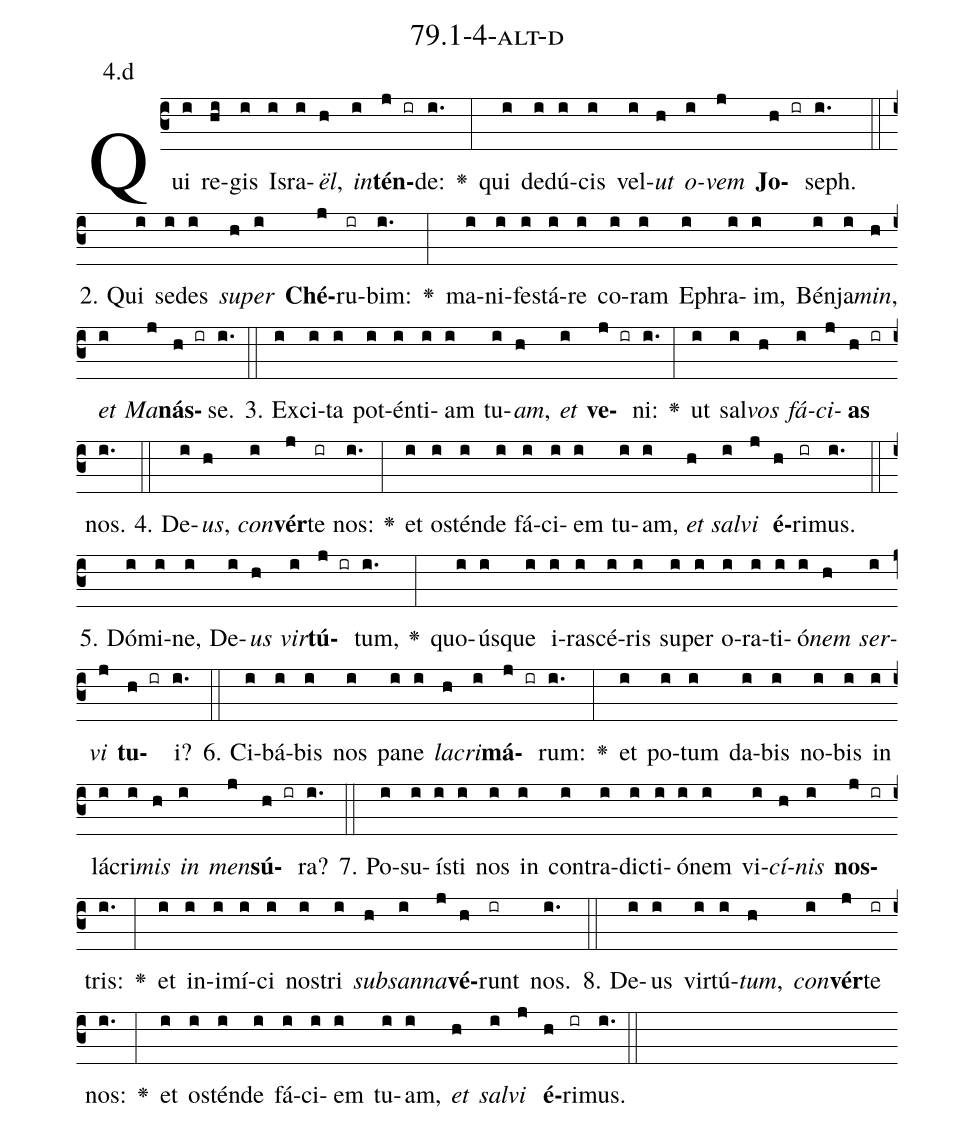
name: 79.1-4-alt-d;
annotation: 4.d;
%%
(c3)Qui(i) re(hi)gis(i) Is(i)ra(i)<i>ël</i>,(h) <i>in</i>(i)<b>tén</b>(j ir)de:(i.) <v>\greheightstar</v>(:) qui(i) de(i)dú(i)cis(i) vel(i)<i>ut</i>(h) <i>o</i>(i)<i>vem</i>(j) <b>Jo</b>(h ir)seph.(i.) (::)
2. Qui(i) se(i)des(i) <i>su</i>(h)<i>per</i>(i) <b>Ché</b>(j)ru(ir)bim:(i.) <v>\greheightstar</v>(:) ma(i)ni(i)fes(i)tá(i)re(i) co(i)ram(i) E(i)phra(i)im,(i) Bén(i)ja(i)<i>min</i>,(h) <i>et</i>(i) <i>Ma</i>(j)<b>nás</b>(h ir)se.(i.) (::)
3. Ex(i)ci(i)ta(i) pot(i)én(i)ti(i)am(i) tu(i)<i>am</i>,(h) <i>et</i>(i) <b>ve</b>(j ir)ni:(i.) <v>\greheightstar</v>(:) ut(i) sal(i)<i>vos</i>(h) <i>fá</i>(i)<i>ci</i>(j)<b>as</b>(h ir) nos.(i.) (::)
4. De(i)<i>us</i>,(h) <i>con</i>(i)<b>vér</b>(j)te(ir) nos:(i.) <v>\greheightstar</v>(:) et(i) os(i)tén(i)de(i) fá(i)ci(i)em(i) tu(i)am,(i) <i>et</i>(h) <i>sal</i>(i)<i>vi</i>(j) <b>é</b>(h)ri(ir)mus.(i.) (::)
5. Dó(i)mi(i)ne,(i) De(i)<i>us</i>(h) <i>vir</i>(i)<b>tú</b>(j ir)tum,(i.) <v>\greheightstar</v>(:) quo(i)ús(i)que(i) i(i)ra(i)scé(i)ris(i) su(i)per(i) o(i)ra(i)ti(i)ó(i)<i>nem</i>(h) <i>ser</i>(i)<i>vi</i>(j) <b>tu</b>(h ir)i?(i.) (::)
6. Ci(i)bá(i)bis(i) nos(i) pa(i)ne(i) <i>la</i>(h)<i>cri</i>(i)<b>má</b>(j ir)rum:(i.) <v>\greheightstar</v>(:) et(i) po(i)tum(i) da(i)bis(i) no(i)bis(i) in(i) lá(i)cri(i)<i>mis</i>(h) <i>in</i>(i) <i>men</i>(j)<b>sú</b>(h ir)ra?(i.) (::)
7. Po(i)su(i)ís(i)ti(i) nos(i) in(i) con(i)tra(i)dic(i)ti(i)ó(i)nem(i) vi(i)<i>cí</i>(h)<i>nis</i>(i) <b>nos</b>(j ir)tris:(i.) <v>\greheightstar</v>(:) et(i) in(i)i(i)mí(i)ci(i) nos(i)tri(i) <i>sub</i>(h)<i>san</i>(i)<i>na</i>(j)<b>vé</b>(h)runt(ir) nos.(i.) (::)
8. De(i)us(i) vir(i)tú(i)<i>tum</i>,(h) <i>con</i>(i)<b>vér</b>(j)te(ir) nos:(i.) <v>\greheightstar</v>(:) et(i) os(i)tén(i)de(i) fá(i)ci(i)em(i) tu(i)am,(i) <i>et</i>(h) <i>sal</i>(i)<i>vi</i>(j) <b>é</b>(h)ri(ir)mus.(i.) (::)
